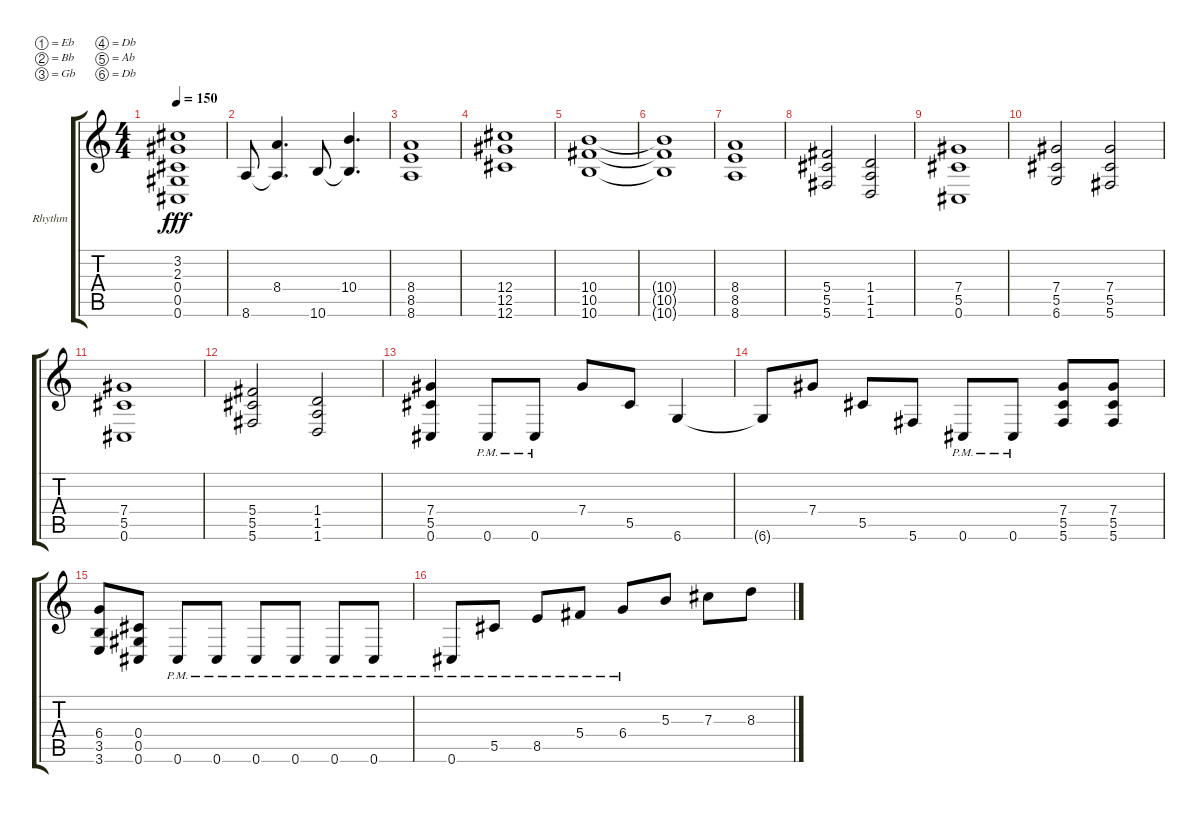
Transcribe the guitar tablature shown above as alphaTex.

\bracketExtendMode groupsimilarinstruments
\firstSystemTrackNameOrientation horizontal
\otherSystemsTrackNameOrientation horizontal
\track ("Kaleb" "Rhythm") {instrument distortionguitar}
\staff {score tabs}
\tuning (Eb4 Bb3 Gb3 Db3 Ab2 Db2)
\ts (4 4)
\tempo 150
\clef g2
\ks c
(0.6 0.5 0.4 2.3 3.2).1{dy fff} |
8.6.8 (8.4 8.6{t}).4{d} 10.6.8 (10.4 10.6{t}).4{d} |
(8.6 8.4 8.5).1 |
(12.4 12.5 12.6).1 |
(10.6 10.5 10.4).1 |
(10.6{t} 10.5{t} 10.4{t}).1 |
(8.6 8.5 8.4).1 |
(5.5 5.6 5.4).2 (1.6 1.5 1.4).2 |
(5.5 7.4 0.6).1 |
(6.6 5.5 7.4).2 (5.6 5.5 7.4).2 |
(0.6 5.5 7.4).1 |
(5.6 5.5 5.4).2 (1.4 1.5 1.6).2 |
(0.6 5.5 7.4).4 0.6{pm}.8 0.6{pm}.8 7.4.8 5.5.8 6.6.4 |
6.6{t}.8 7.4.8 5.5.8 5.6.8 0.6{pm}.8 0.6{pm}.8 (5.6 5.5 7.4).8 (5.6 5.5 7.4).8 |
(3.6 3.5 6.4).8 (0.6 0.4 0.5).8 0.6{pm}.8 0.6{pm}.8 0.6{pm}.8 0.6{pm}.8 0.6{pm}.8 0.6{pm}.8 |
0.6{pm}.8 5.5{pm}.8 8.5{pm}.8 5.4{pm}.8 6.4{pm}.8 5.3.8 7.3.8 8.3.8
